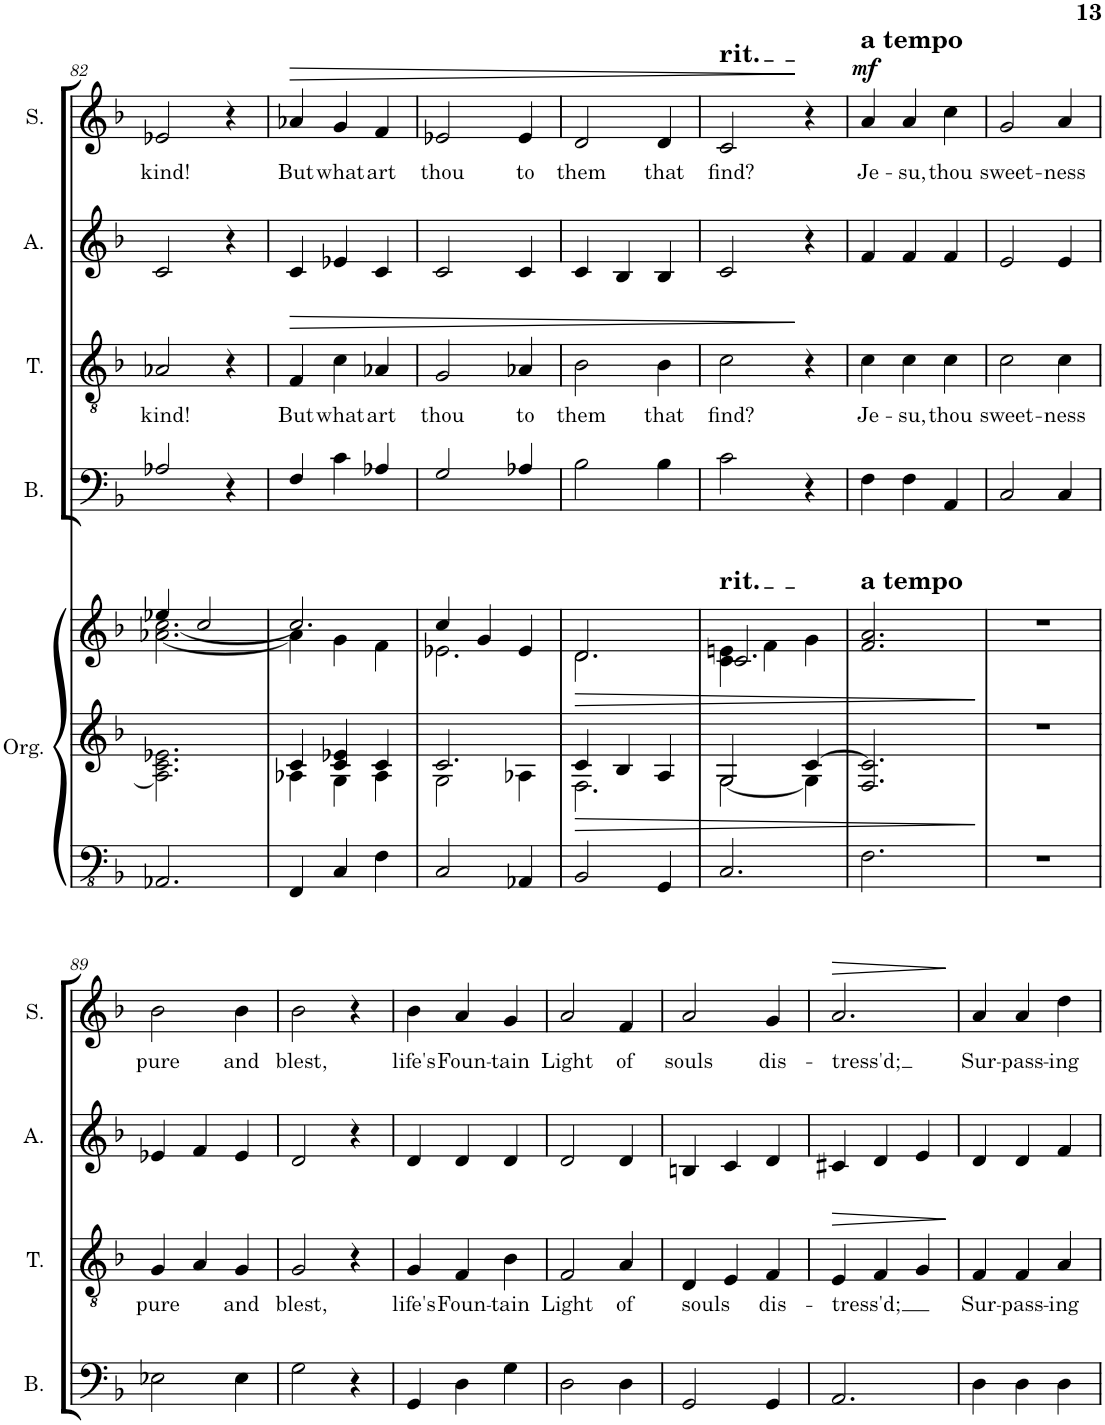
**kern	**kern	**kern	**dynam	**kern	**kern	**text	**dynam	**kern	**kern	**text	**dynam	**kern
*part6	*part6	*part6	*part6	*part5	*part4	*part4	*part4	*part3	*part2	*part2	*part2	*part1
*staff8	*staff7	*staff6	*staff6/7/8	*staff5	*staff4	*staff4	*staff4	*staff3	*staff2	*staff2	*staff2	*staff1
*I"Organ	*	*	*	*I"Bass	*I"Tenor	*	*	*I"Alto	*I"Soprano	*	*	*I"Descant
*I'Org.	*	*	*	*I'B.	*I'T.	*	*	*I'A.	*I'S.	*	*	*I'D
!!LO:PB:g=z
*clefFv4	*clefG2	*clefG2	*	*clefF4	*clefGv2	*	*	*clefG2	*clefG2	*	*	*clefG2
*k[b-]	*k[b-]	*k[b-]	*	*k[b-]	*k[b-]	*	*	*k[b-]	*k[b-]	*	*	*k[b-]
*M3/4	*M3/4	*M3/4	*	*M3/4	*M3/4	*	*	*M3/4	*M3/4	*	*	*M3/4
=82	=82	=82	=82	=82	=82	=82	=82	=82	=82	=82	=82	=82
*	*	*^	*	*	*	*	*	*	*	*	*	*
!	!	!	!	!	!	!	!LO:LY:b	!	!	!	!LO:LY:b	!	!
2.AAA-X/	2.A-\] 2.c\ 2.e-X\	4ee-X/	[2.a-X\ [2.cc\	.	2A-X/	2A-X/	kind!	.	2c/	2e-X/	kind!	.	2.r
.	.	2cc/	.	.	.	.	.	.	.	.	.	.	.
.	.	.	.	.	4r	4r	.	.	4r	4r	.	.	.
=83	=83	=83	=83	=83	=83	=83	=83	=83	=83	=83	=83	=83	=83
*	*^	*	*	*	*	*	*	*	*	*	*	*	*
!	!	!	!	!	!	!	!	!LO:LY:b	!LO:HP:b	!	!	!LO:LY:b	!LO:HP:b	!
4FFF/	4c/	4A-X\	2.cc/]	4a-\]	.	4F/	4F/	But	>	4c/	4a-X/	But	>	2.r
!	!	!	!	!	!	!	!	!LO:LY:b	!	!	!	!LO:LY:b	!	!
4CC/	4c/ 4e-X/	4G\	.	4g\	.	4c\	4c\	what	.	4e-X/	4g/	what	.	.
!	!	!	!	!	!	!	!	!LO:LY:b	!	!	!	!LO:LY:b	!	!
4FF\	4c/	4A-\	.	4f\	.	4A-X/	4A-X/	art	.	4c/	4f/	art	.	.
=84	=84	=84	=84	=84	=84	=84	=84	=84	=84	=84	=84	=84	=84	=84
!	!	!	!	!	!	!	!	!LO:LY:b	!	!	!	!LO:LY:b	!	!
2CC/	2.c/	2G\	4cc/	2.e-X\	.	2G/	2G/	thou	.	2c/	2e-X/	thou	.	2.r
.	.	.	4g/	.	.	.	.	.	.	.	.	.	.	.
!	!	!	!	!	!	!	!	!LO:LY:b	!	!	!	!LO:LY:b	!	!
4AAA-X/	.	4A-X\	4e-/	.	.	4A-X/	4A-X/	to	.	4c/	4e-/	to	.	.
=85	=85	=85	=85	=85	=85	=85	=85	=85	=85	=85	=85	=85	=85	=85
!	!	!	!	!	!LO:HP:b	!	!	!LO:LY:b	!	!	!	!LO:LY:b	!	!
2BBB-/	4c/	2.F\	2.d/	2.d\	>	2B-\	2B-\	them	.	4c/	2d/	them	.	2.r
.	4B-/	.	.	.	.	.	.	.	.	4B-/	.	.	.	.
!	!	!	!	!	!	!	!	!LO:LY:b	!	!	!	!LO:LY:b	!	!
4GGG/	4A/	.	.	.	.	4B-\	4B-\	that	.	4B-/	4d/	that	.	.
=86	=86	=86	=86	=86	=86	=86	=86	=86	=86	=86	=86	=86	=86	=86
!	!	!	!	!	!	!	!	!	!	!	!	!	!	!LO:TX:a:t=rit.
!	!	!	!LO:TX:a:t=rit.	!	!	!	!	!	!	!	!	!	!	!
!	!	!	!	!	!	!	!	!LO:LY:b	!	!	!	!LO:LY:b	!	!
2.CC/	2G/	[2G\	2.c/	4c\ 4en\	.	2c\	2c\	find?	.	2c/	2c/	find?	.	2.r
.	.	.	.	4f\	.	.	.	.	.	.	.	.	.	.
.	[4c/	4G\]	.	4g\	.	4r	4r	.	]	4r	4r	.	]	.
=87	=87	=87	=87	=87	=87	=87	=87	=87	=87	=87	=87	=87	=87	=87
!	!	!	!	!	!	!	!	!	!	!	!	!	!	!LO:TX:a:B:t=a tempo
!	!	!	!LO:TX:a:B:t=a tempo	!	!	!	!	!	!	!	!	!	!	!
!	!	!	!	!	!	!	!	!LO:LY:b	!	!	!	!LO:LY:b	!LO:DY:a	!
*	*v	*v	*	*	*	*	*	*	*	*	*	*	*	*
*	*	*v	*v	*	*	*	*	*	*	*	*	*	*
2.FF\	2.F/ 2.c/]	2.f/ 2.a/	.	4F\	4c\	Je-	.	4f/	4a/	Je-	mf	2.r
!	!	!	!	!	!	!LO:LY:b	!	!	!	!LO:LY:b	!	!
.	.	.	.	4F\	4c\	-su,	.	4f/	4a/	-su,	.	.
!	!	!	!	!	!	!LO:LY:b	!	!	!	!LO:LY:b	!	!
.	.	.	.	4AA/	4c\	thou	.	4f/	4cc\	thou	.	.
.	.	.	]	.	.	.	.	.	.	.	.	.
=88	=88	=88	=88	=88	=88	=88	=88	=88	=88	=88	=88	=88
!	!	!	!	!	!	!LO:LY:b	!	!	!	!LO:LY:b	!	!
2.r	2.r	2.r	.	2C/	2c\	sweet-	.	2e/	2g/	sweet-	.	2.r
!	!	!	!	!	!	!LO:LY:b	!	!	!	!LO:LY:b	!	!
.	.	.	.	4C/	4c\	-ness	.	4e/	4a/	-ness	.	.
!!LO:LB:g=z
=89	=89	=89	=89	=89	=89	=89	=89	=89	=89	=89	=89	=89
!	!	!	!	!	!	!LO:LY:b	!	!	!	!LO:LY:b	!	!
2.r	2.r	2.r	.	2E-X\	4G/	pure	.	4e-X/	2b-\	pure	.	2.r
.	.	.	.	.	4A/	.	.	4f/	.	.	.	.
!	!	!	!	!	!	!LO:LY:b	!	!	!	!LO:LY:b	!	!
.	.	.	.	4E-\	4G/	and	.	4e-/	4b-\	and	.	.
=90	=90	=90	=90	=90	=90	=90	=90	=90	=90	=90	=90	=90
!	!	!	!	!	!	!LO:LY:b	!	!	!	!LO:LY:b	!	!
2.r	2.r	2.r	.	2G\	2G/	blest,	.	2d/	2b-\	blest,	.	2.r
.	.	.	.	4r	4r	.	.	4r	4r	.	.	.
=91	=91	=91	=91	=91	=91	=91	=91	=91	=91	=91	=91	=91
!	!	!	!	!	!	!LO:LY:b	!	!	!	!LO:LY:b	!	!
2.r	2.r	2.r	.	4GG/	4G/	life's	.	4d/	4b-\	life's	.	2.r
!	!	!	!	!	!	!LO:LY:b	!	!	!	!LO:LY:b	!	!
.	.	.	.	4D\	4F/	Foun-	.	4d/	4a/	Foun-	.	.
!	!	!	!	!	!	!LO:LY:b	!	!	!	!LO:LY:b	!	!
.	.	.	.	4G\	4B-\	-tain	.	4d/	4g/	-tain	.	.
=92	=92	=92	=92	=92	=92	=92	=92	=92	=92	=92	=92	=92
!	!	!	!	!	!	!LO:LY:b	!	!	!	!LO:LY:b	!	!
2.r	2.r	2.r	.	2D\	2F/	Light	.	2d/	2a/	Light	.	2.r
!	!	!	!	!	!	!LO:LY:b	!	!	!	!LO:LY:b	!	!
.	.	.	.	4D\	4A/	of	.	4d/	4f/	of	.	.
=93	=93	=93	=93	=93	=93	=93	=93	=93	=93	=93	=93	=93
!	!	!	!	!	!	!LO:LY:b	!	!	!	!LO:LY:b	!	!
2.r	2.r	2.r	.	2GG/	4D/	souls	.	4Bn/	2a/	souls	.	2.r
.	.	.	.	.	4E/	.	.	4c/	.	.	.	.
!	!	!	!	!	!	!LO:LY:b	!	!	!	!LO:LY:b	!	!
.	.	.	.	4GG/	4F/	dis-	.	4d/	4g/	dis-	.	.
=94	=94	=94	=94	=94	=94	=94	=94	=94	=94	=94	=94	=94
!	!	!	!	!	!	!LO:LY:b	!LO:HP:b	!	!	!LO:LY:b	!LO:HP:b	!
2.r	2.r	2.r	.	2.AA/	4E/	-tress'd;	>	4c#X/	2.a/	-tress'd;	>	2.r
.	.	.	.	.	4F/	.	.	4d/	.	.	.	.
.	.	.	.	.	4G/	.	.	4e/	.	.	.	.
.	.	.	.	.	.	.	]	.	.	.	]	.
=95	=95	=95	=95	=95	=95	=95	=95	=95	=95	=95	=95	=95
!	!	!	!	!	!	!LO:LY:b	!	!	!	!LO:LY:b	!	!
2.r	2.r	2.r	.	4D\	4F/	Sur-	.	4d/	4a/	Sur-	.	2.r
!	!	!	!	!	!	!LO:LY:b	!	!	!	!LO:LY:b	!	!
.	.	.	.	4D\	4F/	-pass-	.	4d/	4a/	-pass-	.	.
!	!	!	!	!	!	!LO:LY:b	!	!	!	!LO:LY:b	!	!
.	.	.	.	4D\	4A/	-ing	.	4f/	4dd\	-ing	.	.
=	=	=	=	=	=	=	=	=	=	=	=	=
*-	*-	*-	*-	*-	*-	*-	*-	*-	*-	*-	*-	*-
